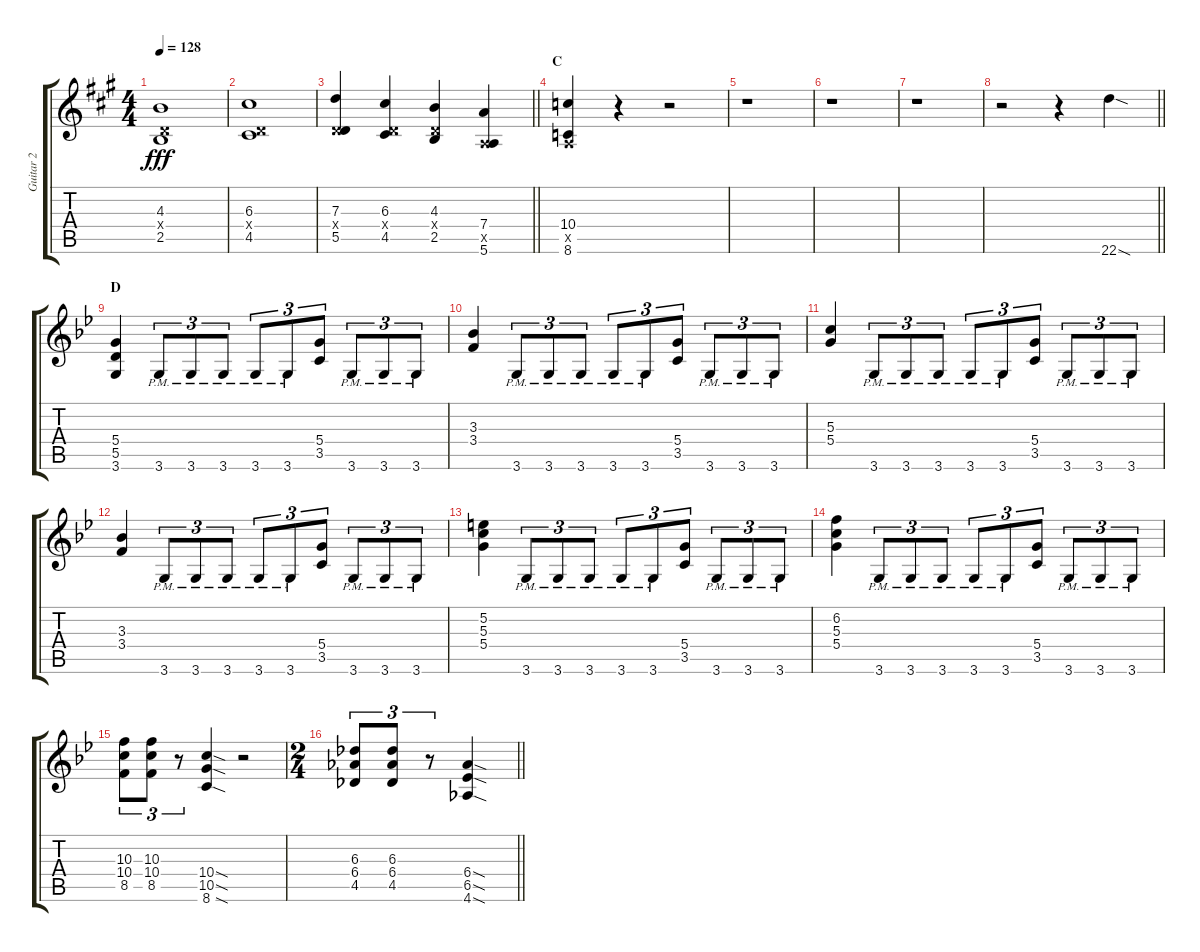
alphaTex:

\track ("Guitar 2" "Guitar 2") {instrument distortionguitar}
\staff {score tabs}
\tuning (E4 B3 G3 D3 A2 E2) {hide}
\ts (4 4)
\tempo 128
\clef g2
\ks a
(4.3 0.4{x} 2.5).1{dy fff} |
(6.3 0.4{x} 4.5).1 |
\barLineRight lightlight
(7.3 0.4{x} 5.5).4 (6.3 0.4{x} 4.5).4 (4.3 0.4{x} 2.5).4 (7.4 0.5{x} 5.6).4 |
\section ("" "C")
(10.4 0.5{x} 8.6).4 r.4 r.2 |
r.1 |
r.1 |
r.1 |
\barLineRight lightlight
r.2 r.4 22.6{sod}.4 |
\section ("" "D")
\ks bb
(5.4 5.5 3.6).4 3.6{pm}.8{tu (3 2)} 3.6{pm}.8{tu (3 2)} 3.6{pm}.8{tu (3 2)} 3.6{pm}.8{tu (3 2)} 3.6{pm}.8{tu (3 2)} (5.4 3.5).8{tu (3 2)} 3.6{pm}.8{tu (3 2)} 3.6{pm}.8{tu (3 2)} 3.6{pm}.8{tu (3 2)} |
(3.3 3.4).4 3.6{pm}.8{tu (3 2)} 3.6{pm}.8{tu (3 2)} 3.6{pm}.8{tu (3 2)} 3.6{pm}.8{tu (3 2)} 3.6{pm}.8{tu (3 2)} (5.4 3.5).8{tu (3 2)} 3.6{pm}.8{tu (3 2)} 3.6{pm}.8{tu (3 2)} 3.6{pm}.8{tu (3 2)} |
(5.3 5.4).4 3.6{pm}.8{tu (3 2)} 3.6{pm}.8{tu (3 2)} 3.6{pm}.8{tu (3 2)} 3.6{pm}.8{tu (3 2)} 3.6{pm}.8{tu (3 2)} (5.4 3.5).8{tu (3 2)} 3.6{pm}.8{tu (3 2)} 3.6{pm}.8{tu (3 2)} 3.6{pm}.8{tu (3 2)} |
(3.3 3.4).4 3.6{pm}.8{tu (3 2)} 3.6{pm}.8{tu (3 2)} 3.6{pm}.8{tu (3 2)} 3.6{pm}.8{tu (3 2)} 3.6{pm}.8{tu (3 2)} (5.4 3.5).8{tu (3 2)} 3.6{pm}.8{tu (3 2)} 3.6{pm}.8{tu (3 2)} 3.6{pm}.8{tu (3 2)} |
(5.2 5.3 5.4).4 3.6{pm}.8{tu (3 2)} 3.6{pm}.8{tu (3 2)} 3.6{pm}.8{tu (3 2)} 3.6{pm}.8{tu (3 2)} 3.6{pm}.8{tu (3 2)} (5.4 3.5).8{tu (3 2)} 3.6{pm}.8{tu (3 2)} 3.6{pm}.8{tu (3 2)} 3.6{pm}.8{tu (3 2)} |
(6.2 5.3 5.4).4 3.6{pm}.8{tu (3 2)} 3.6{pm}.8{tu (3 2)} 3.6{pm}.8{tu (3 2)} 3.6{pm}.8{tu (3 2)} 3.6{pm}.8{tu (3 2)} (5.4 3.5).8{tu (3 2)} 3.6{pm}.8{tu (3 2)} 3.6{pm}.8{tu (3 2)} 3.6{pm}.8{tu (3 2)} |
(10.3 10.4 8.5).8{tu (3 2)} (10.3 10.4 8.5).8{tu (3 2)} r.8{tu (3 2)} (10.4{sod} 10.5{sod} 8.6{sod}).4 r.2 |
\ts (2 4)
\barLineRight lightlight
(6.3 6.4 4.5).8{tu (3 2)} (6.3 6.4 4.5).8{tu (3 2)} r.8{tu (3 2)} (6.4{sod} 6.5{sod} 4.6{sod}).4
